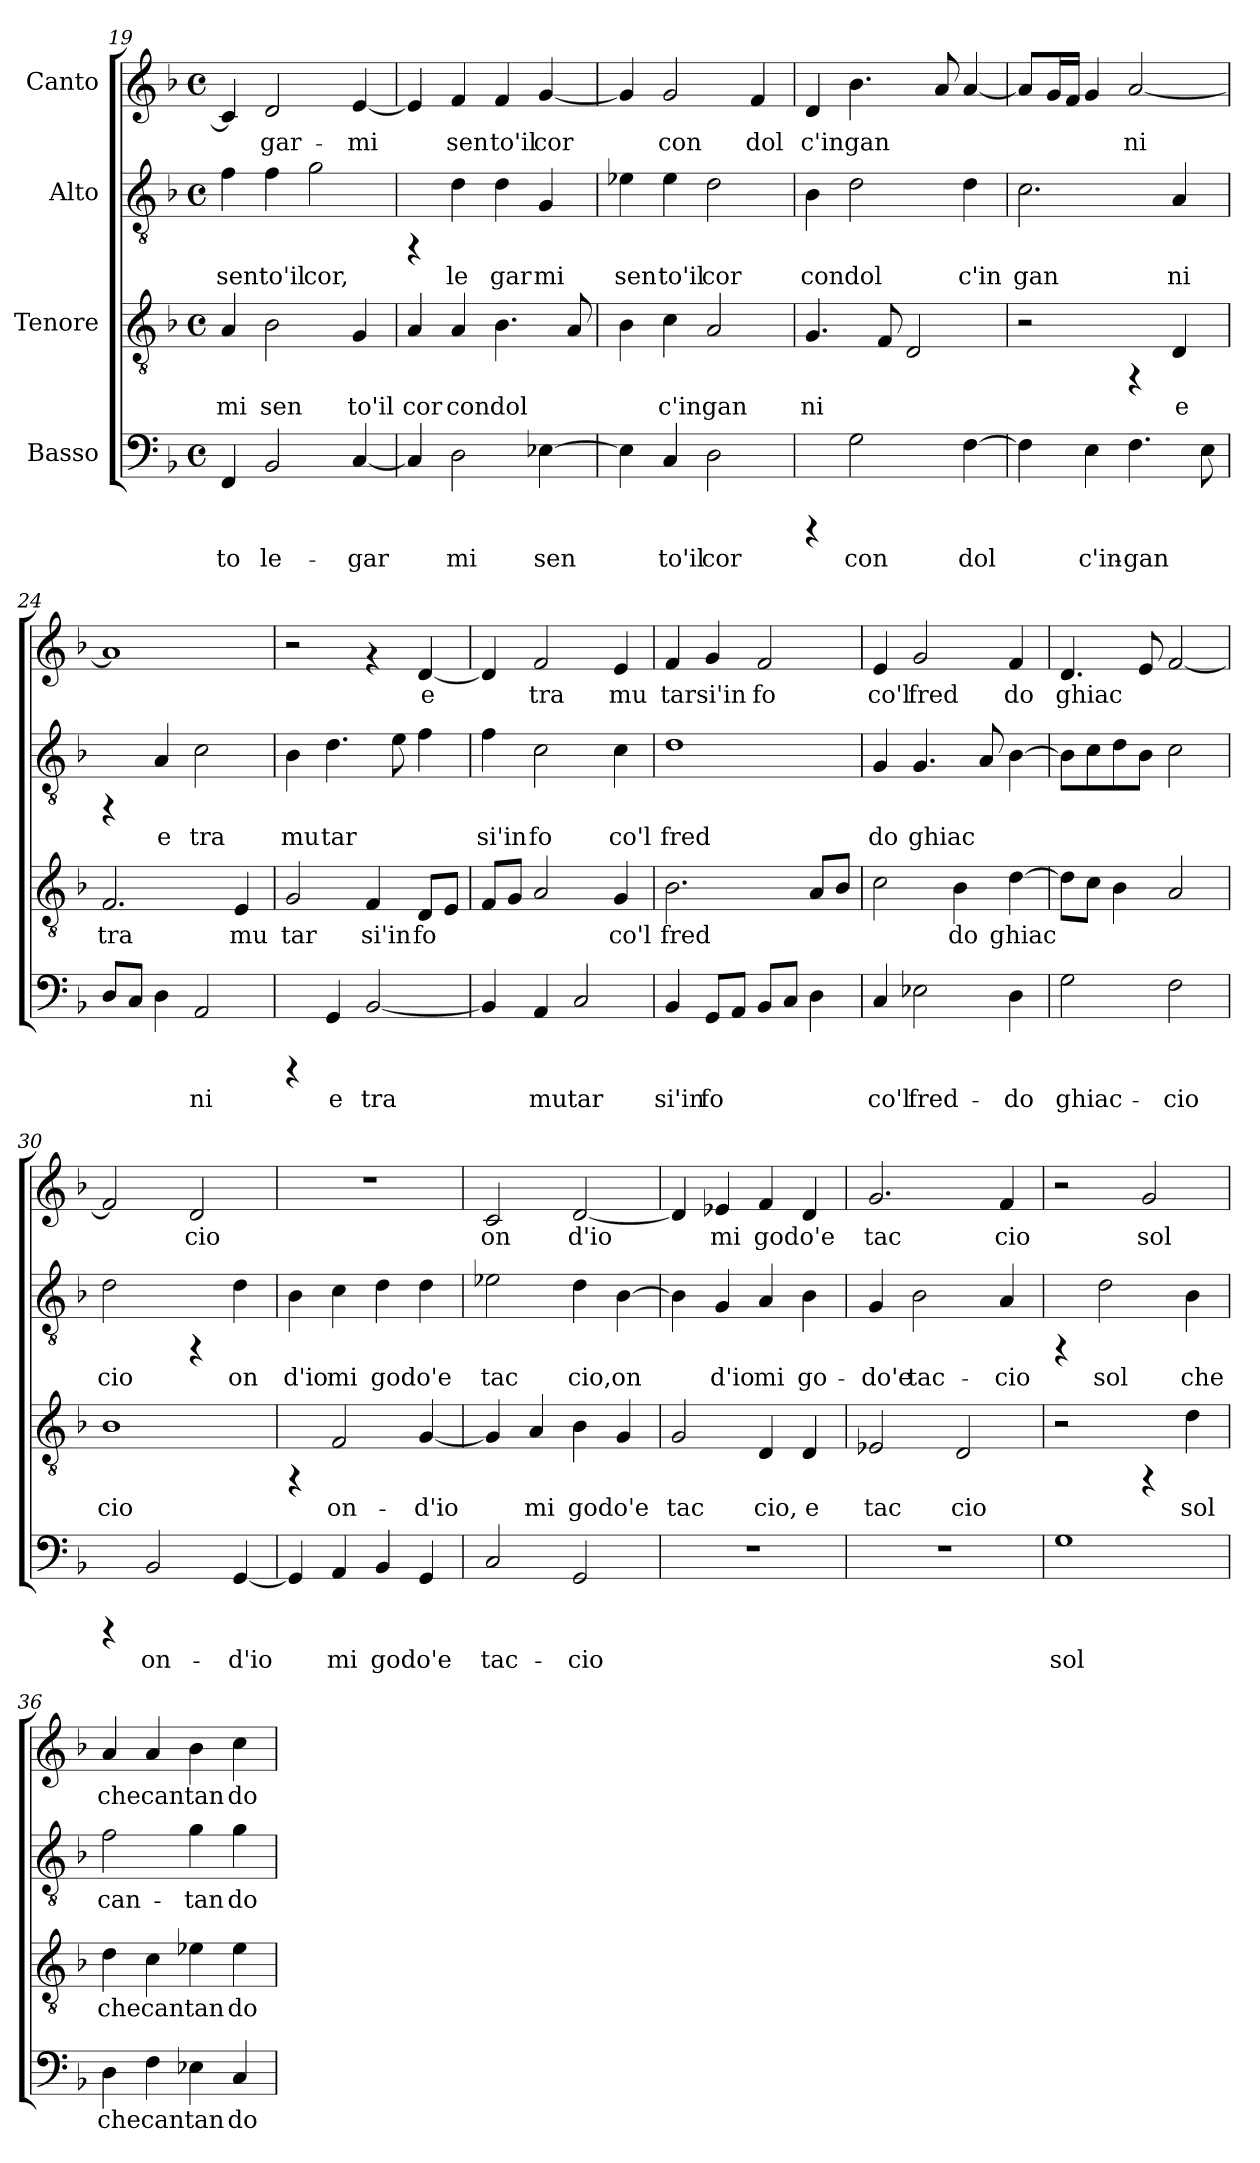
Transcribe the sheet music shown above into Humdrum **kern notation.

**kern	**text	**kern	**text	**kern	**text	**kern	**text
*part4	*part4	*part3	*part3	*part2	*part2	*part1	*part1
*staff4	*staff4	*staff3	*staff3	*staff2	*staff2	*staff1	*staff1
*I"Basso	*	*I"Tenore	*	*I"Alto	*	*I"Canto	*
*clefF4	*	*clefGv2	*	*clefGv2	*	*clefG2	*
*k[b-]	*	*k[b-]	*	*k[b-]	*	*k[b-]	*
*F:	*	*F:	*	*F:	*	*F:	*
*M4/4	*	*M4/4	*	*M4/4	*	*M4/4	*
*met(c)	*	*met(c)	*	*met(c)	*	*met(c)	*
=19	=19	=19	=19	=19	=19	=19	=19
!	!LO:LY:b:cj	!	!LO:LY:b:cj	!	!LO:LY:b:cj	!	!LO:LY:b:cj
4FF/	-to	4A/	mi	4f\	sento'il	4c/]	--
!	!LO:LY:b:cj	!	!LO:LY:b:cj	!	!LO:LY:b:cj	!	!LO:LY:b:cj
2BB-/	le-	2B-\	sen	4f\	.	2d/	-gar-
!	!	!	!	!	!LO:LY:b:cj	!	!
.	.	.	.	2g\	cor,	.	.
!	!LO:LY:b:cj	!	!LO:LY:b:cj	!	!	!	!LO:LY:b:cj
[>4C/	-gar-	4G/	to'il	.	.	[>4e/	-mi
!!LO:PB:g=z
=20	=20	=20	=20	=20	=20	=20	=20
!	!LO:LY:b:cj	!	!LO:LY:b:cj	!	!	!	!LO:LY:b:cj
4C/]	--	4A/	cor	4rFF	.	4e/]	.
!	!LO:LY:b:cj	!	!LO:LY:b:cj	!	!LO:LY:b:cj	!	!LO:LY:b:cj
2D\	-mi	4A/	con	4d\	le	4f/	sen
!	!	!	!LO:LY:b:cj	!	!LO:LY:b:cj	!	!LO:LY:b:cj
.	.	4.B-\	dol	4d\	gar	4f/	to'il
!	!LO:LY:b:cj	!	!	!	!LO:LY:b:cj	!	!LO:LY:b:cj
[>4E-X\	sen-	.	.	4G/	mi	[<4g/	cor
!	!	!	!LO:LY:b:cj	!	!	!	!
.	.	8A/	.	.	.	.	.
=21	=21	=21	=21	=21	=21	=21	=21
!	!LO:LY:b:cj	!	!LO:LY:b:cj	!	!LO:LY:b:cj	!	!LO:LY:b:cj
4E-\]	--	4B-\	.	4e-X\	sen	4g/]	.
!	!LO:LY:b:cj	!	!LO:LY:b:cj	!	!LO:LY:b:cj	!	!LO:LY:b:cj
4C/	-to'il	4c\	c'in	4e-\	to'il	2g/	con
!	!LO:LY:b:cj	!	!LO:LY:b:cj	!	!LO:LY:b:cj	!	!
2D\	cor	2A/	gan	2d\	cor	.	.
!	!	!	!	!	!	!	!LO:LY:b:cj
.	.	.	.	.	.	4f/	dol
=22	=22	=22	=22	=22	=22	=22	=22
!	!	!	!LO:LY:b:cj	!	!LO:LY:b:cj	!	!LO:LY:b:cj
4rCCC	.	4.G/	ni	4B-\	con	4d/	c'in
!	!LO:LY:b:cj	!	!	!	!LO:LY:b:cj	!	!LO:LY:b:cj
2G\	con	.	.	2d\	dol	4.b-\	gan
!	!	!	!LO:LY:b:cj	!	!	!	!
.	.	8F/	.	.	.	.	.
!	!	!	!LO:LY:b:cj	!	!	!	!
.	.	2D/	.	.	.	.	.
!	!	!	!	!	!	!	!LO:LY:b:cj
.	.	.	.	.	.	8a/	.
!	!LO:LY:b:cj	!	!	!	!LO:LY:b:cj	!	!LO:LY:b:cj
[>4F\	dol-	.	.	4d\	c'in	[<4a/	.
=23	=23	=23	=23	=23	=23	=23	=23
!	!LO:LY:b:cj	!	!	!	!LO:LY:b:cj	!	!LO:LY:b:cj
4F\]	--	2r	.	2.c\	gan	8a/L]	.
!	!	!	!	!	!	!	!LO:LY:b:cj
.	.	.	.	.	.	16g/	.
!	!	!	!	!	!	!	!LO:LY:b:cj
.	.	.	.	.	.	16f/J	.
!	!LO:LY:b:cj	!	!	!	!	!	!LO:LY:b:cj
4E\	-c'in-	.	.	.	.	4g/	.
!	!LO:LY:b:cj	!	!	!	!	!	!LO:LY:b:cj
4.F\	-gan-	4rFF	.	.	.	[<2a/	ni
!	!	!	!LO:LY:b:cj	!	!LO:LY:b:cj	!	!
.	.	4D/	e	4A/	ni	.	.
!	!LO:LY:b:cj	!	!	!	!	!	!
8E\	--	.	.	.	.	.	.
=24	=24	=24	=24	=24	=24	=24	=24
!	!LO:LY:b:cj	!	!LO:LY:b:cj	!	!	!	!LO:LY:b:cj
8D/L	--	2.F/	tra	4rFF	.	1a]	.
!	!LO:LY:b:cj	!	!	!	!	!	!
8C/J	--	.	.	.	.	.	.
!	!LO:LY:b:cj	!	!	!	!LO:LY:b:cj	!	!
4D\	--	.	.	4A/	e	.	.
!	!LO:LY:b:cj	!	!	!	!LO:LY:b:cj	!	!
2AA/	-ni	.	.	2c\	tra	.	.
!	!	!	!LO:LY:b:cj	!	!	!	!
.	.	4E/	mu	.	.	.	.
=25	=25	=25	=25	=25	=25	=25	=25
!	!	!	!LO:LY:b:cj	!	!LO:LY:b:cj	!	!
4rCCC	.	2G/	tar	4B-\	mu	2r	.
!	!LO:LY:b:cj	!	!	!	!LO:LY:b:cj	!	!
4GG/	e	.	.	4.d\	tar	.	.
!	!LO:LY:b:cj	!	!LO:LY:b:cj	!	!	!	!
[<2BB-/	tra-	4F/	si'in	.	.	4rf	.
!	!	!	!	!	!LO:LY:b:cj	!	!
.	.	.	.	8e\	.	.	.
!	!	!	!LO:LY:b:cj	!	!LO:LY:b:cj	!	!LO:LY:b:cj
.	.	8D/L	fo	4f\	.	[<4d/	e
!	!	!	!LO:LY:b:cj	!	!	!	!
.	.	8E/J	.	.	.	.	.
!!LO:LB:g=z
=26	=26	=26	=26	=26	=26	=26	=26
!	!LO:LY:b:cj	!	!LO:LY:b:cj	!	!LO:LY:b:cj	!	!LO:LY:b:cj
4BB-/]	--	8F/L	.	4f\	si'in	4d/]	.
!	!	!	!LO:LY:b:cj	!	!	!	!
.	.	8G/J	.	.	.	.	.
!	!LO:LY:b:cj	!	!LO:LY:b:cj	!	!LO:LY:b:cj	!	!LO:LY:b:cj
4AA/	-mutar-	2A/	.	2c\	fo	2f/	tra
!	!LO:LY:b:cj	!	!	!	!	!	!
2C/	--	.	.	.	.	.	.
!	!	!	!LO:LY:b:cj	!	!LO:LY:b:cj	!	!LO:LY:b:cj
.	.	4G/	co'l	4c\	co'l	4e/	mu
=27	=27	=27	=27	=27	=27	=27	=27
!	!LO:LY:b:cj	!	!LO:LY:b:cj	!	!LO:LY:b:cj	!	!LO:LY:b:cj
4BB-/	-si'in	2.B-\	fred-	1d	fred	4f/	tarsi'in
!	!LO:LY:b:cj	!	!	!	!	!	!LO:LY:b:cj
8GG/L	fo-	.	.	.	.	4g/	.
!	!LO:LY:b:cj	!	!	!	!	!	!
8AA/J	--	.	.	.	.	.	.
!	!LO:LY:b:cj	!	!	!	!	!	!LO:LY:b:cj
8BB-/L	--	.	.	.	.	2f/	fo
!	!LO:LY:b:cj	!	!	!	!	!	!
8C/J	--	.	.	.	.	.	.
!	!LO:LY:b:cj	!	!LO:LY:b:cj	!	!	!	!
4D\	--	8A/L	--	.	.	.	.
!	!	!	!LO:LY:b:cj	!	!	!	!
.	.	8B-/J	--	.	.	.	.
=28	=28	=28	=28	=28	=28	=28	=28
!	!LO:LY:b:cj	!	!LO:LY:b:cj	!	!LO:LY:b:cj	!	!LO:LY:b:cj
4C/	-co'l	2c\	--	4G/	do	4e/	co'l
!	!LO:LY:b:cj	!	!	!	!LO:LY:b:cj	!	!LO:LY:b:cj
2E-X\	fred-	.	.	4.G/	ghiac	2g/	fred
!	!	!	!LO:LY:b:cj	!	!	!	!
.	.	4B-\	-do	.	.	.	.
!	!	!	!	!	!LO:LY:b:cj	!	!
.	.	.	.	8A/	.	.	.
!	!LO:LY:b:cj	!	!LO:LY:b:cj	!	!LO:LY:b:cj	!	!LO:LY:b:cj
4D\	-do	[>4d\	ghiac-	[>4B-\	.	4f/	do
=29	=29	=29	=29	=29	=29	=29	=29
!	!LO:LY:b:cj	!	!LO:LY:b:cj	!	!LO:LY:b:cj	!	!LO:LY:b:cj
2G\	ghiac-	8d\L]	--	8B-\L]	.	4.d/	ghiac
!	!	!	!LO:LY:b:cj	!	!LO:LY:b:cj	!	!
.	.	8c\J	--	8c\	.	.	.
!	!	!	!LO:LY:b:cj	!	!LO:LY:b:cj	!	!
.	.	4B-\	--	8d\	.	.	.
!	!	!	!	!	!LO:LY:b:cj	!	!LO:LY:b:cj
.	.	.	.	8B-\J	.	8e/	.
!	!LO:LY:b:cj	!	!LO:LY:b:cj	!	!LO:LY:b:cj	!	!LO:LY:b:cj
2F\	-cio	2A/	--	2c\	.	[<2f/	.
=30	=30	=30	=30	=30	=30	=30	=30
!	!	!	!LO:LY:b:cj	!	!LO:LY:b:cj	!	!LO:LY:b:cj
4rCCC	.	1B-	-cio	2d\	cio	2f/]	.
!	!LO:LY:b:cj	!	!	!	!	!	!
2BB-/	on-	.	.	.	.	.	.
!	!	!	!	!	!	!	!LO:LY:b:cj
.	.	.	.	4rFF	.	2d/	cio
!	!LO:LY:b:cj	!	!	!	!LO:LY:b:cj	!	!
[<4GG/	-d'io	.	.	4d\	on	.	.
=31	=31	=31	=31	=31	=31	=31	=31
!	!LO:LY:b:cj	!	!	!	!LO:LY:b:cj	!	!
4GG/]	.	4rFF	.	4B-\	d'io	1r	.
!	!LO:LY:b:cj	!	!LO:LY:b:cj	!	!LO:LY:b:cj	!	!
4AA/	mi	2F/	on-	4c\	mi	.	.
!	!LO:LY:b:cj	!	!	!	!LO:LY:b:cj	!	!
4BB-/	godo'e	.	.	4d\	godo'e	.	.
!	!LO:LY:b:cj	!	!LO:LY:b:cj	!	!LO:LY:b:cj	!	!
4GG/	.	[<4G/	-d'io	4d\	.	.	.
=32	=32	=32	=32	=32	=32	=32	=32
!	!LO:LY:b:cj	!	!LO:LY:b:cj	!	!LO:LY:b:cj	!	!LO:LY:b:cj
2C/	tac-	4G/]	.	2e-X\	tac	2c/	on
!	!	!	!LO:LY:b:cj	!	!	!	!
.	.	4A/	mi	.	.	.	.
!	!LO:LY:b:cj	!	!LO:LY:b:cj	!	!LO:LY:b:cj	!	!LO:LY:b:cj
2GG/	-cio	4B-\	godo'e	4d\	cio,	[<2d/	d'io
!	!	!	!LO:LY:b:cj	!	!LO:LY:b:cj	!	!
.	.	4G/	.	[<4B-\	on	.	.
!!LO:PB:g=z
=33	=33	=33	=33	=33	=33	=33	=33
!	!	!	!LO:LY:b:cj	!	!LO:LY:b:cj	!	!LO:LY:b:cj
1r	.	2G/	tac	4B-\]	.	4d/]	.
!	!	!	!	!	!LO:LY:b:cj	!	!LO:LY:b:cj
.	.	.	.	4G/	d'io	4e-/	mi
!	!	!	!LO:LY:b:cj	!	!LO:LY:b:cj	!	!LO:LY:b:cj
.	.	4D/	cio,	4A/	mi	4f/	godo'e
!	!	!	!LO:LY:b:cj	!	!LO:LY:b:cj	!	!LO:LY:b:cj
.	.	4D/	e	4B-\	go-	4d/	.
=34	=34	=34	=34	=34	=34	=34	=34
!	!	!	!LO:LY:b:cj	!	!LO:LY:b:cj	!	!LO:LY:b:cj
1r	.	2E-X/	tac	4G/	-do'e	2.g/	tac
!	!	!	!	!	!LO:LY:b:cj	!	!
.	.	.	.	2B-\	tac-	.	.
!	!	!	!LO:LY:b:cj	!	!	!	!
.	.	2D/	cio	.	.	.	.
!	!	!	!	!	!LO:LY:b:cj	!	!LO:LY:b:cj
.	.	.	.	4A/	-cio	4f/	cio
=35	=35	=35	=35	=35	=35	=35	=35
!	!LO:LY:b:cj	!	!	!	!	!	!
1G	sol	2r	.	4rFF	.	2r	.
!	!	!	!	!	!LO:LY:b:cj	!	!
.	.	.	.	2d\	sol	.	.
!	!	!	!	!	!	!	!LO:LY:b:cj
.	.	4rFF	.	.	.	2g/	sol
!	!	!	!LO:LY:b:cj	!	!LO:LY:b:cj	!	!
.	.	4d\	sol	4B-\	che	.	.
=36	=36	=36	=36	=36	=36	=36	=36
!	!LO:LY:b:cj	!	!LO:LY:b:cj	!	!LO:LY:b:cj	!	!LO:LY:b:cj
4D\	che	4d\	che	2f\	can-	4a/	che
!	!LO:LY:b:cj	!	!LO:LY:b:cj	!	!	!	!LO:LY:b:cj
4F\	cantan	4c\	cantan	.	.	4a/	cantan
!	!LO:LY:b:cj	!	!LO:LY:b:cj	!	!LO:LY:b:cj	!	!LO:LY:b:cj
4E-X\	.	4e-\	.	4g\	-tan	4b-\	.
!	!LO:LY:b:cj	!	!LO:LY:b:cj	!	!LO:LY:b:cj	!	!LO:LY:b:cj
4C/	do	4e-\	do	4g\	do	4cc\	do
=	=	=	=	=	=	=	=
*-	*-	*-	*-	*-	*-	*-	*-
